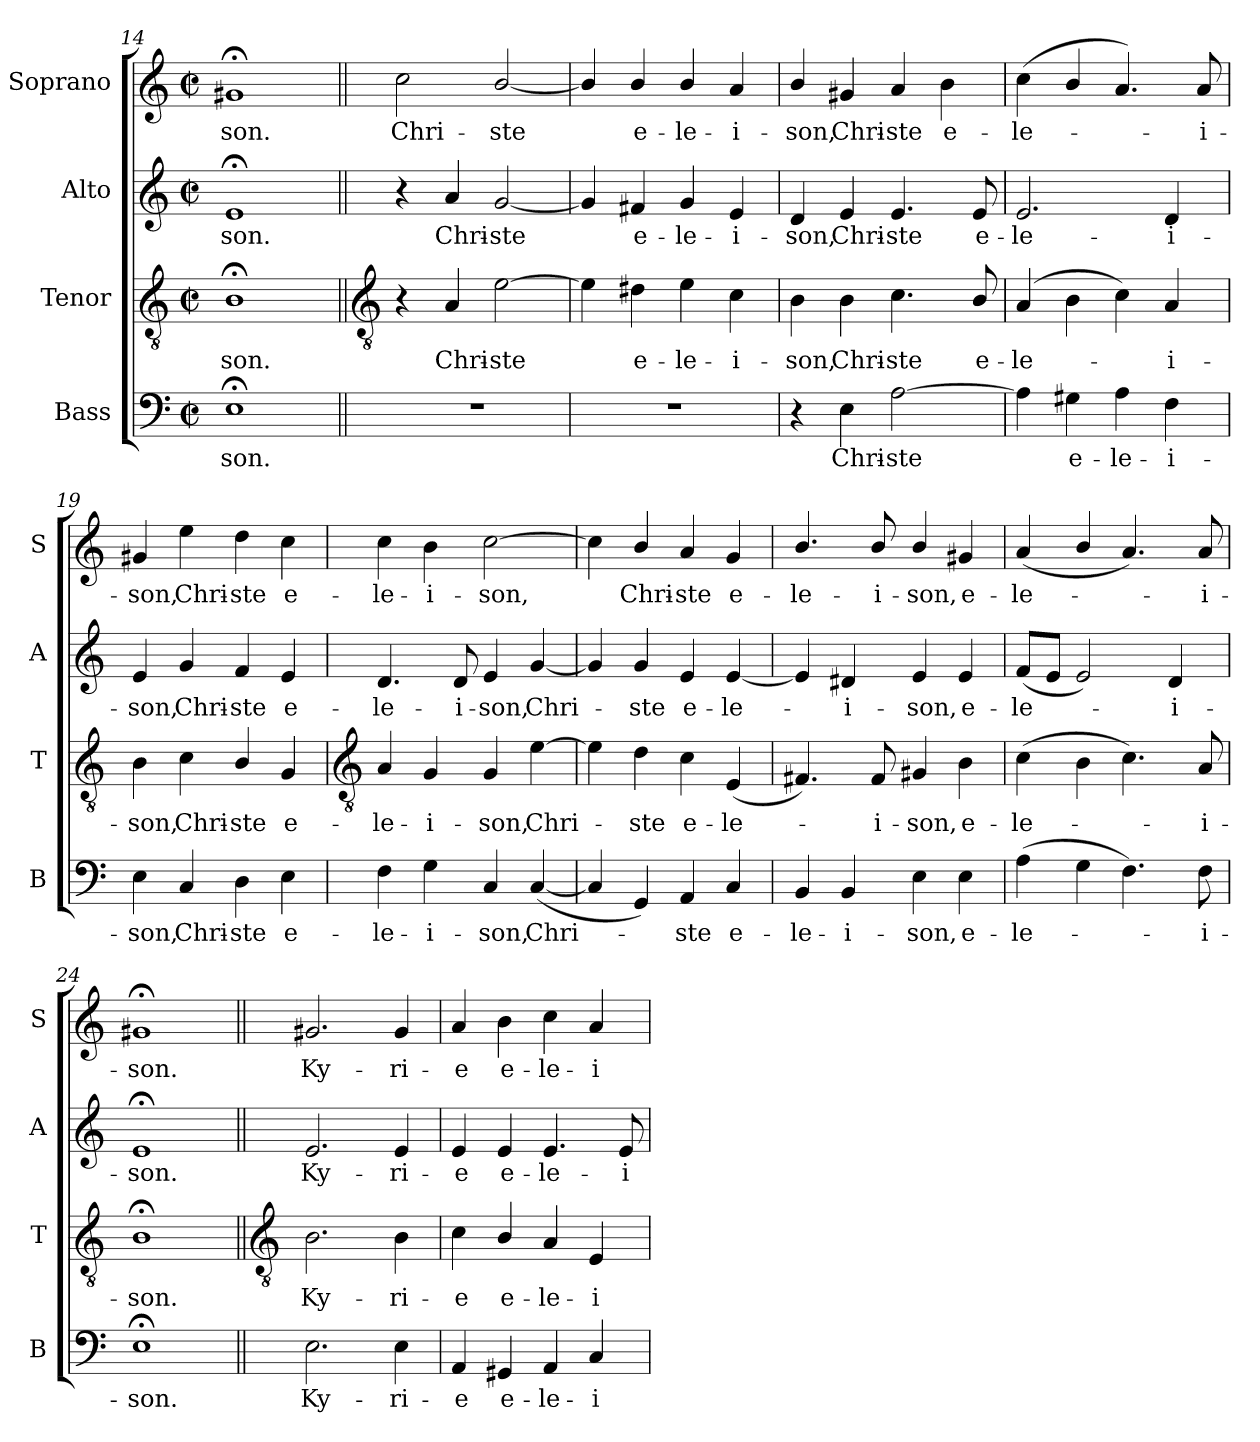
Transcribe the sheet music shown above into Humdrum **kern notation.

**kern	**text	**kern	**text	**kern	**text	**kern	**text
*part4	*part4	*part3	*part3	*part2	*part2	*part1	*part1
*staff4	*staff4	*staff3	*staff3	*staff2	*staff2	*staff1	*staff1
*I"Bass	*	*I"Tenor	*	*I"Alto	*	*I"Soprano	*
*I'B	*	*I'T	*	*I'A	*	*I'S	*
*clefF4	*	*clefGv2	*	*clefG2	*	*clefG2	*
*k[]	*	*k[]	*	*k[]	*	*k[]	*
*C:	*	*C:	*	*C:	*	*C:	*
*M2/2	*	*M2/2	*	*M2/2	*	*M2/2	*
*met(c|)	*	*met(c|)	*	*met(c|)	*	*met(c|)	*
=14	=14	=14	=14	=14	=14	=14	=14
!	!LO:LY:b	!	!LO:LY:b	!	!LO:LY:b	!	!LO:LY:b
1E;<	-son.	1B;<	-son.	1e;<	-son.	1g#X;<	-son.
!!LO:LB:g=z
=15||	=15||	=15||	=15||	=15||	=15||	=15||	=15||
*	*	*clefGv2	*	*	*	*	*
!	!	!	!	!	!	!	!LO:LY:b
1r	.	4r	.	4r	.	2cc	Chri-
!	!	!	!LO:LY:b	!	!LO:LY:b	!	!
.	.	4A	Chri-	4a	Chri-	.	.
!	!	!	!LO:LY:b	!	!LO:LY:b	!	!LO:LY:b
.	.	[2e	-ste	[2g	-ste	[2b/	-ste
=16	=16	=16	=16	=16	=16	=16	=16
1r	.	4e]	.	4g]	.	4b/]	.
!	!	!	!LO:LY:b	!	!LO:LY:b	!	!LO:LY:b
.	.	4d#X	e-	4f#X	e-	4b/	e-
!	!	!	!LO:LY:b	!	!LO:LY:b	!	!LO:LY:b
.	.	4e	-le-	4g	-le-	4b/	-le-
!	!	!	!LO:LY:b	!	!LO:LY:b	!	!LO:LY:b
.	.	4c	-i-	4e	-i-	4a	-i-
=17	=17	=17	=17	=17	=17	=17	=17
!	!	!	!LO:LY:b	!	!LO:LY:b	!	!LO:LY:b
4r	.	4B	-son,	4d	-son,	4b/	-son,
!	!LO:LY:b	!	!LO:LY:b	!	!LO:LY:b	!	!LO:LY:b
4E	Chri-	4B	Chri-	4e	Chri-	4g#X	Chri-
!	!LO:LY:b	!	!LO:LY:b	!	!LO:LY:b	!	!LO:LY:b
[2A	-ste	4.c	-ste	4.e	-ste	4a	-ste
!	!	!	!	!	!	!	!LO:LY:b
.	.	.	.	.	.	4b	e-
!	!	!	!LO:LY:b	!	!LO:LY:b	!	!
.	.	8B/	e-	8e	e-	.	.
=18	=18	=18	=18	=18	=18	=18	=18
!	!	!	!LO:LY:b	!	!LO:LY:b	!	!LO:LY:b
4A]	.	(>4A	-le-	2.e	-le-	(<4cc	-le-
!	!LO:LY:b	!	!	!	!	!	!
4G#X	e-	4B	.	.	.	4b/	.
!	!LO:LY:b	!	!	!	!	!	!
4A	-le-	4c)	.	.	.	4.a)	.
!	!LO:LY:b	!	!LO:LY:b	!	!LO:LY:b	!	!
4F	-i-	4A	i-	4d	-i-	.	.
!	!	!	!	!	!	!	!LO:LY:b
.	.	.	.	.	.	8a	i-
=19	=19	=19	=19	=19	=19	=19	=19
!	!LO:LY:b	!	!LO:LY:b	!	!LO:LY:b	!	!LO:LY:b
4E	-son,	4B	-son,	4e	-son,	4g#X	-son,
!	!LO:LY:b	!	!LO:LY:b	!	!LO:LY:b	!	!LO:LY:b
4C	Chri-	4c	Chri-	4g	Chri-	4ee	Chri-
!	!LO:LY:b	!	!LO:LY:b	!	!LO:LY:b	!	!LO:LY:b
4D	-ste	4B/	-ste	4f	-ste	4dd	-ste
!	!LO:LY:b	!	!LO:LY:b	!	!LO:LY:b	!	!LO:LY:b
4E	e-	4G	e-	4e	e-	4cc	e-
!!LO:LB:g=z
=20	=20	=20	=20	=20	=20	=20	=20
*	*	*clefGv2	*	*	*	*	*
!	!LO:LY:b	!	!LO:LY:b	!	!LO:LY:b	!	!LO:LY:b
4F	-le-	4A	-le-	4.d	-le-	4cc	-le-
!	!LO:LY:b	!	!LO:LY:b	!	!	!	!LO:LY:b
4G	-i-	4G	-i-	.	.	4b	-i-
!	!	!	!	!	!LO:LY:b	!	!
.	.	.	.	8d	-i-	.	.
!	!LO:LY:b	!	!LO:LY:b	!	!LO:LY:b	!	!LO:LY:b
4C	-son,	4G	-son,	4e	-son,	[2cc	-son,
!	!LO:LY:b	!	!LO:LY:b	!	!LO:LY:b	!	!
(<[4C	Chri-	[4e	Chri-	[4g	Chri-	.	.
=21	=21	=21	=21	=21	=21	=21	=21
4C]	.	4e]	.	4g]	.	4cc]	.
!	!	!	!LO:LY:b	!	!LO:LY:b	!	!LO:LY:b
4GG)	.	4d	ste	4g	ste	4b/	Chri-
!	!LO:LY:b	!	!LO:LY:b	!	!LO:LY:b	!	!LO:LY:b
4AA	ste	4c	e-	4e	e-	4a	-ste
!	!LO:LY:b	!	!LO:LY:b	!	!LO:LY:b	!	!LO:LY:b
4C	e-	(<4E	-le-	[4e	-le-	4g	e-
=22	=22	=22	=22	=22	=22	=22	=22
!	!LO:LY:b	!	!	!	!	!	!LO:LY:b
4BB	-le-	4.F#X)	.	4e]	.	4.b/	-le-
!	!LO:LY:b	!	!	!	!LO:LY:b	!	!
4BB	-i-	.	.	4d#X	i-	.	.
!	!	!	!LO:LY:b	!	!	!	!LO:LY:b
.	.	8F#	i-	.	.	8b/	-i-
!	!LO:LY:b	!	!LO:LY:b	!	!LO:LY:b	!	!LO:LY:b
4E	-son,	4G#X	-son,	4e	-son,	4b/	-son,
!	!LO:LY:b	!	!LO:LY:b	!	!LO:LY:b	!	!LO:LY:b
4E	e-	4B	e-	4e	e-	4g#X	e-
=23	=23	=23	=23	=23	=23	=23	=23
!	!LO:LY:b	!	!LO:LY:b	!	!LO:LY:b	!	!LO:LY:b
(>4A	-le-	(>4c	-le-	(<8fL	-le-	(<4a	-le-
.	.	.	.	8eJ	.	.	.
4G	.	4B	.	2e)	.	4b/	.
4.F)	.	4.c)	.	.	.	4.a)	.
!	!	!	!	!	!LO:LY:b	!	!
.	.	.	.	4d	i-	.	.
!	!LO:LY:b	!	!LO:LY:b	!	!	!	!LO:LY:b
8F	i-	8A	i-	.	.	8a	i-
=24	=24	=24	=24	=24	=24	=24	=24
!	!LO:LY:b	!	!LO:LY:b	!	!LO:LY:b	!	!LO:LY:b
1E;<	-son.	1B;<	-son.	1e;<	-son.	1g#X;<	-son.
!!LO:LB:g=z
=25||	=25||	=25||	=25||	=25||	=25||	=25||	=25||
*	*	*clefGv2	*	*	*	*	*
!	!LO:LY:b	!	!LO:LY:b	!	!LO:LY:b	!	!LO:LY:b
2.E	Ky-	2.B	Ky-	2.e	Ky-	2.g#X	Ky-
!	!LO:LY:b	!	!LO:LY:b	!	!LO:LY:b	!	!LO:LY:b
4E	-ri-	4B	-ri-	4e	-ri-	4g#	-ri-
=26	=26	=26	=26	=26	=26	=26	=26
!	!LO:LY:b	!	!LO:LY:b	!	!LO:LY:b	!	!LO:LY:b
4AA	-e	4c	-e	4e	-e	4a	-e
!	!LO:LY:b	!	!LO:LY:b	!	!LO:LY:b	!	!LO:LY:b
4GG#X	e-	4B/	e-	4e	e-	4b	e-
!	!LO:LY:b	!	!LO:LY:b	!	!LO:LY:b	!	!LO:LY:b
4AA	-le-	4A	-le-	4.e	-le-	4cc	-le-
!	!LO:LY:b	!	!LO:LY:b	!	!	!	!LO:LY:b
4C	-i-	4E	-i-	.	.	4a	-i-
!	!	!	!	!	!LO:LY:b	!	!
.	.	.	.	8e	-i-	.	.
=	=	=	=	=	=	=	=
*-	*-	*-	*-	*-	*-	*-	*-
